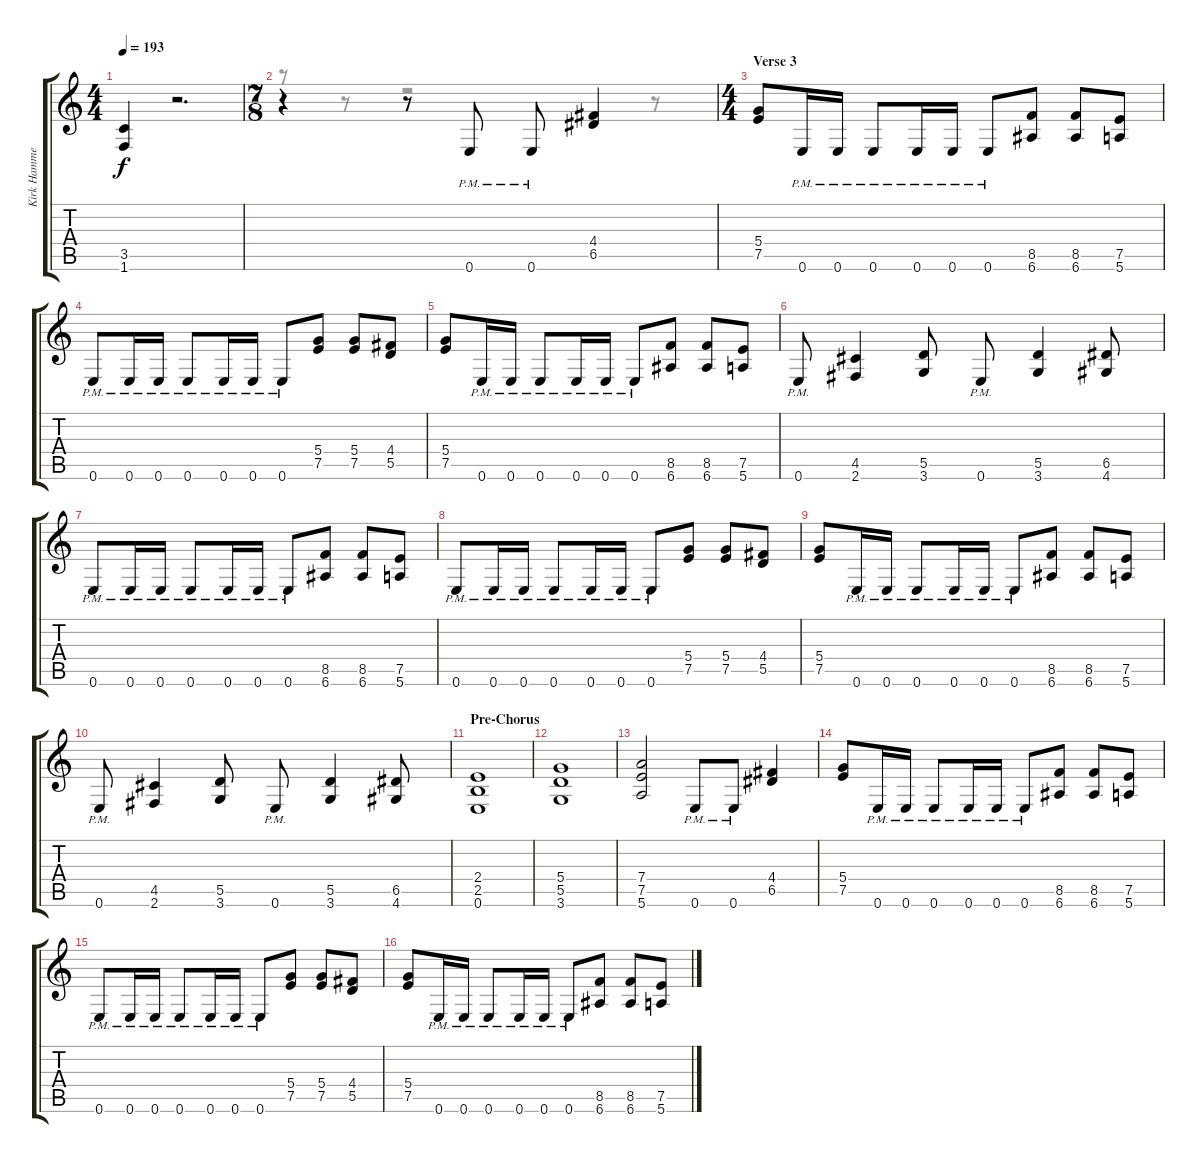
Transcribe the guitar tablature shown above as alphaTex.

\track ("Kirk Hammett - Lead Guitar" "Kirk Hamme") {instrument distortionguitar}
\staff {score tabs}
\tuning (E4 B3 G3 D3 A2 E2) {hide}
\voice
\ts (4 4)
\tempo 193
\clef g2
\ks c
(3.5 1.6).4{dy f} r.2{d} |
\ts (7 8)
r.4 r.8 0.6{pm}.8 0.6{pm}.8 (4.4 6.5).4 |
\ts (4 4)
\section ("" "Verse 3")
(5.4 7.5).8 0.6{pm}.16 0.6{pm}.16 0.6{pm}.8 0.6{pm}.16 0.6{pm}.16 0.6{pm}.8 (8.5 6.6).8 (8.5 6.6).8 (7.5 5.6).8 |
0.6{pm}.8 0.6{pm}.16 0.6{pm}.16 0.6{pm}.8 0.6{pm}.16 0.6{pm}.16 0.6{pm}.8 (5.4 7.5).8 (5.4 7.5).8 (4.4 5.5).8 |
(5.4 7.5).8 0.6{pm}.16 0.6{pm}.16 0.6{pm}.8 0.6{pm}.16 0.6{pm}.16 0.6{pm}.8 (8.5 6.6).8 (8.5 6.6).8 (7.5 5.6).8 |
0.6{pm}.8 (4.5 2.6).4 (5.5 3.6).8 0.6{pm}.8 (5.5 3.6).4 (6.5 4.6).8 |
0.6{pm}.8 0.6{pm}.16 0.6{pm}.16 0.6{pm}.8 0.6{pm}.16 0.6{pm}.16 0.6{pm}.8 (8.5 6.6).8 (8.5 6.6).8 (7.5 5.6).8 |
0.6{pm}.8 0.6{pm}.16 0.6{pm}.16 0.6{pm}.8 0.6{pm}.16 0.6{pm}.16 0.6{pm}.8 (5.4 7.5).8 (5.4 7.5).8 (4.4 5.5).8 |
(5.4 7.5).8 0.6{pm}.16 0.6{pm}.16 0.6{pm}.8 0.6{pm}.16 0.6{pm}.16 0.6{pm}.8 (8.5 6.6).8 (8.5 6.6).8 (7.5 5.6).8 |
0.6{pm}.8 (4.5 2.6).4 (5.5 3.6).8 0.6{pm}.8 (5.5 3.6).4 (6.5 4.6).8 |
\section ("" "Pre-Chorus")
(2.4 2.5 0.6).1 |
(5.4 5.5 3.6).1 |
(7.4 7.5 5.6).2 0.6{pm}.8 0.6{pm}.8 (4.4 6.5).4 |
(5.4 7.5).8 0.6{pm}.16 0.6{pm}.16 0.6{pm}.8 0.6{pm}.16 0.6{pm}.16 0.6{pm}.8 (8.5 6.6).8 (8.5 6.6).8 (7.5 5.6).8 |
0.6{pm}.8 0.6{pm}.16 0.6{pm}.16 0.6{pm}.8 0.6{pm}.16 0.6{pm}.16 0.6{pm}.8 (5.4 7.5).8 (5.4 7.5).8 (4.4 5.5).8 |
(5.4 7.5).8 0.6{pm}.16 0.6{pm}.16 0.6{pm}.8 0.6{pm}.16 0.6{pm}.16 0.6{pm}.8 (8.5 6.6).8 (8.5 6.6).8 (7.5 5.6).8
\voice
\clef g2
\ottava regular
\simile none
\ks c
|
r.8 r.8 r.2 r.8 |
|
|
|
|
|
|
|
|
|
|
|
|
|
